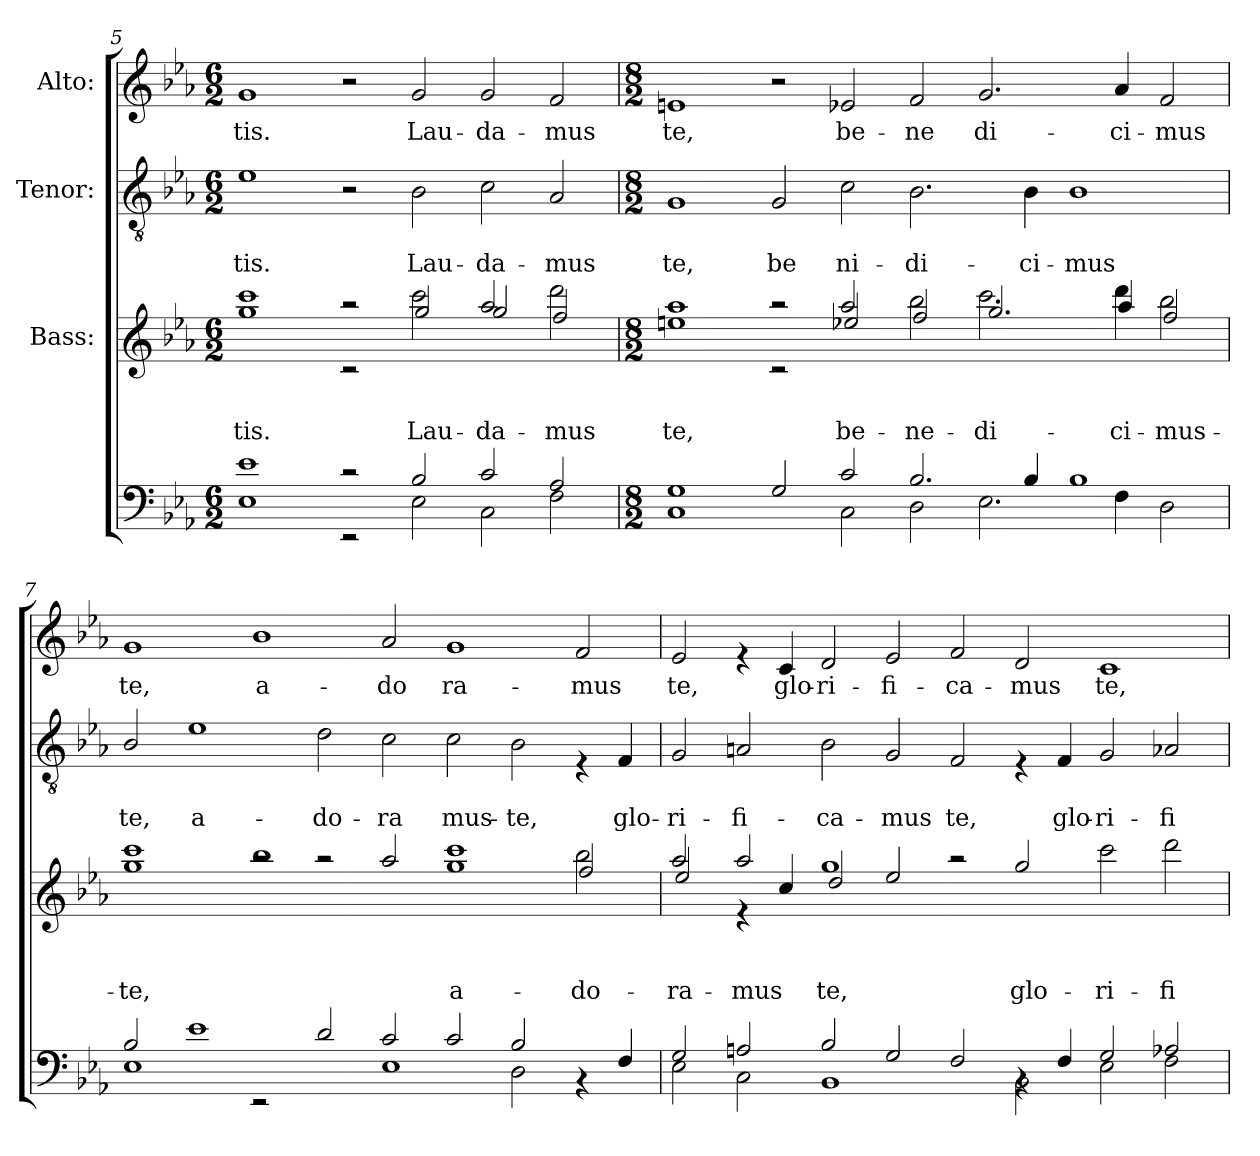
**kern	**kern	**text	**text	**text	**kern	**text	**text	**kern	**text
*part4	*part3	*part3	*part3	*part3	*part2	*part2	*part2	*part1	*part1
*staff4	*staff3	*staff3	*staff3	*staff3	*staff2	*staff2	*staff2	*staff1	*staff1
*	*I"Bass:	*	*	*	*I"Tenor:	*	*	*I"Alto:	*
*clefF4	*clefG2	*	*	*	*clefGv2	*	*	*clefG2	*
*	*ITrd7c12	*	*	*	*	*	*	*	*
*k[b-e-a-]	*k[b-e-a-]	*	*	*	*k[b-e-a-]	*	*	*k[b-e-a-]	*
*E-:	*E-:	*	*	*	*E-:	*	*	*E-:	*
*M6/2	*M6/2	*	*	*	*M6/2	*	*	*M6/2	*
=5	=5	=5	=5	=5	=5	=5	=5	=5	=5
*^	*	*	*	*	*	*	*	*	*
!	!	!	!	!	!LO:LY:b	!	!	!LO:LY:b	!	!LO:LY:b
*	*	*^	*	*	*	*	*	*	*	*
1e-	1E-	1cc	1g	.	.	-tis.	1e-	.	tis.	1g	-tis.
2rc	2rEE	2raa	2rc	.	.	.	2r	.	.	2r	.
!	!	!	!	!	!	!LO:LY:b	!	!	!LO:LY:b	!	!LO:LY:b
2B-/	2E-\	2cc\	2g/	.	.	Lau-	2B-\	.	Lau-	2g/	Lau-
!	!	!	!	!	!	!LO:LY:b	!	!	!LO:LY:b	!	!LO:LY:b
2c/	2C\	2a-/	2g/	.	.	-da-	2c\	.	-da-	2g/	-da-
!	!	!	!	!	!	!LO:LY:b	!	!	!LO:LY:b	!	!LO:LY:b
2A-/	2F\	2dd\	2f/	.	.	-mus	2A-/	.	-mus	2f/	-mus
=6	=6	=6	=6	=6	=6	=6	=6	=6	=6	=6	=6
*M8/2	*	*M8/2	*	*	*	*	*M8/2	*	*	*M8/2	*
!	!	!	!	!	!	!LO:LY:b	!	!	!LO:LY:b	!	!LO:LY:b
1G	1C	1a-	1en	.	.	te,	1G	.	te,	1en	te,
!	!	!	!	!	!	!	!	!	!LO:LY:b	!	!
2G/	2ryy	2raa	2rc	.	.	.	2G/	.	be	2r	.
!	!	!	!	!	!	!LO:LY:b	!	!	!LO:LY:b	!	!LO:LY:b
2c/	2C\	2a-/	2e-X/	.	.	be-	2c\	.	ni-	2e-X/	be-
!	!	!	!	!	!	!LO:LY:b	!	!	!LO:LY:b	!	!LO:LY:b
2.B-/	2D\	2b-\	2f/	.	.	-ne-	2.B-\	.	-di-	2f/	-ne
!	!	!	!	!	!	!LO:LY:b	!	!	!	!	!LO:LY:b
.	2.E-\	2.cc\	2.g/	.	.	-di-	.	.	.	2.g/	di-
!	!	!	!	!	!	!	!	!	!LO:LY:b	!	!
4B-/	.	.	.	.	.	.	4B-\	.	-ci-	.	.
!	!	!	!	!	!	!	!	!	!LO:LY:b	!	!
1B-	.	.	.	.	.	.	1B-	.	-mus	.	.
!	!	!	!	!	!	!LO:LY:b	!	!	!	!	!LO:LY:b
.	4F\	4dd\	4a-/	.	.	-ci-	.	.	.	4a-/	-ci-
!	!	!	!	!	!	!LO:LY:b	!	!	!	!	!LO:LY:b
.	2D\	2b-\	2f/	.	.	-mus-	.	.	.	2f/	-mus
!!LO:LB:g=z
=7	=7	=7	=7	=7	=7	=7	=7	=7	=7	=7	=7
!	!	!	!	!	!	!LO:LY:b	!	!	!LO:LY:b	!	!LO:LY:b
2B-/	1E-	1cc	1g	.	.	-te,	2B-/	.	te,	1g	te,
!	!	!	!	!	!	!	!	!	!LO:LY:b	!	!
1e-	.	.	.	.	.	.	1e-	.	a-	.	.
!	!	!	!	!	!	!	!	!	!	!	!LO:LY:b
.	2rEE	2raa	1b-	.	.	.	.	.	.	1b-	a-
!	!	!	!	!	!	!	!	!	!LO:LY:b	!	!
2d/	2ryy	2raa	.	.	.	.	2d\	.	-do-	.	.
!	!	!	!	!	!	!	!	!	!LO:LY:b	!	!LO:LY:b
2c/	1E-	2ryy	2a-/	.	.	.	2c\	.	-ra	2a-/	-do
!	!	!	!	!	!	!LO:LY:b	!	!	!LO:LY:b	!	!LO:LY:b
2c/	.	1cc	1g	.	.	a-	2c\	.	mus-	1g	ra-
!	!	!	!	!	!	!	!	!	!LO:LY:b	!	!
2B-/	2D\	.	.	.	.	.	2B-\	.	-te,	.	.
!	!	!	!	!	!	!LO:LY:b	!	!	!	!	!LO:LY:b
4rBB	2ryy	2b-\	2f/	.	.	-do-	4rE	.	.	2f/	-mus
!	!	!	!	!	!	!	!	!	!LO:LY:b	!	!
4F/	.	.	.	.	.	.	4F/	.	glo-	.	.
=8	=8	=8	=8	=8	=8	=8	=8	=8	=8	=8	=8
!	!	!	!	!	!	!LO:LY:b	!	!	!LO:LY:b	!	!LO:LY:b
2G/	2E-\	2a-/	2e-/	.	.	-ra-	2G/	.	-ri-	2e-/	te,
!	!	!	!	!	!	!LO:LY:b	!	!	!LO:LY:b	!	!
2An/	2C\	2a-/	4re	.	.	-mus	2An/	.	-fi-	4re	.
!	!	!	!	!	!	!	!	!	!	!	!LO:LY:b
.	.	.	4c/	.	.	.	.	.	.	4c/	glo-
!	!	!	!	!	!	!LO:LY:b	!	!	!LO:LY:b	!	!LO:LY:b
2B-/	1BB-	1g	2d/	.	.	te,	2B-\	.	-ca-	2d/	-ri-
!	!	!	!	!	!	!	!	!	!LO:LY:b	!	!LO:LY:b
2G/	.	.	2e-/	.	.	.	2G/	.	-mus	2e-/	-fi-
!	!	!	!	!	!	!	!	!	!LO:LY:b	!	!LO:LY:b
2F/	2ryy	2raa	0ryy	.	.	.	2F/	.	te,	2f/	-ca-
!	!	!	!	!	!	!LO:LY:b	!	!	!	!	!LO:LY:b
4rBB	2BB-\	2g/	.	.	.	glo-	4rE	.	.	2d/	-mus
!	!	!	!	!	!	!	!	!	!LO:LY:b	!	!
4F/	.	.	.	.	.	.	4F/	.	glo-	.	.
!	!	!	!	!	!	!LO:LY:b	!	!	!LO:LY:b	!	!LO:LY:b
2G/	2E-\	2cc\	.	.	.	-ri-	2G/	.	-ri-	1c	te,
!	!	!	!	!	!	!LO:LY:b	!	!	!LO:LY:b	!	!
2A-X/	2F\	2dd\	.	.	.	-fi-	2A-X/	.	-fi-	.	.
*v	*v	*	*	*	*	*	*	*	*	*	*
*	*v	*v	*	*	*	*	*	*	*	*
=	=	=	=	=	=	=	=	=	=
*-	*-	*-	*-	*-	*-	*-	*-	*-	*-
